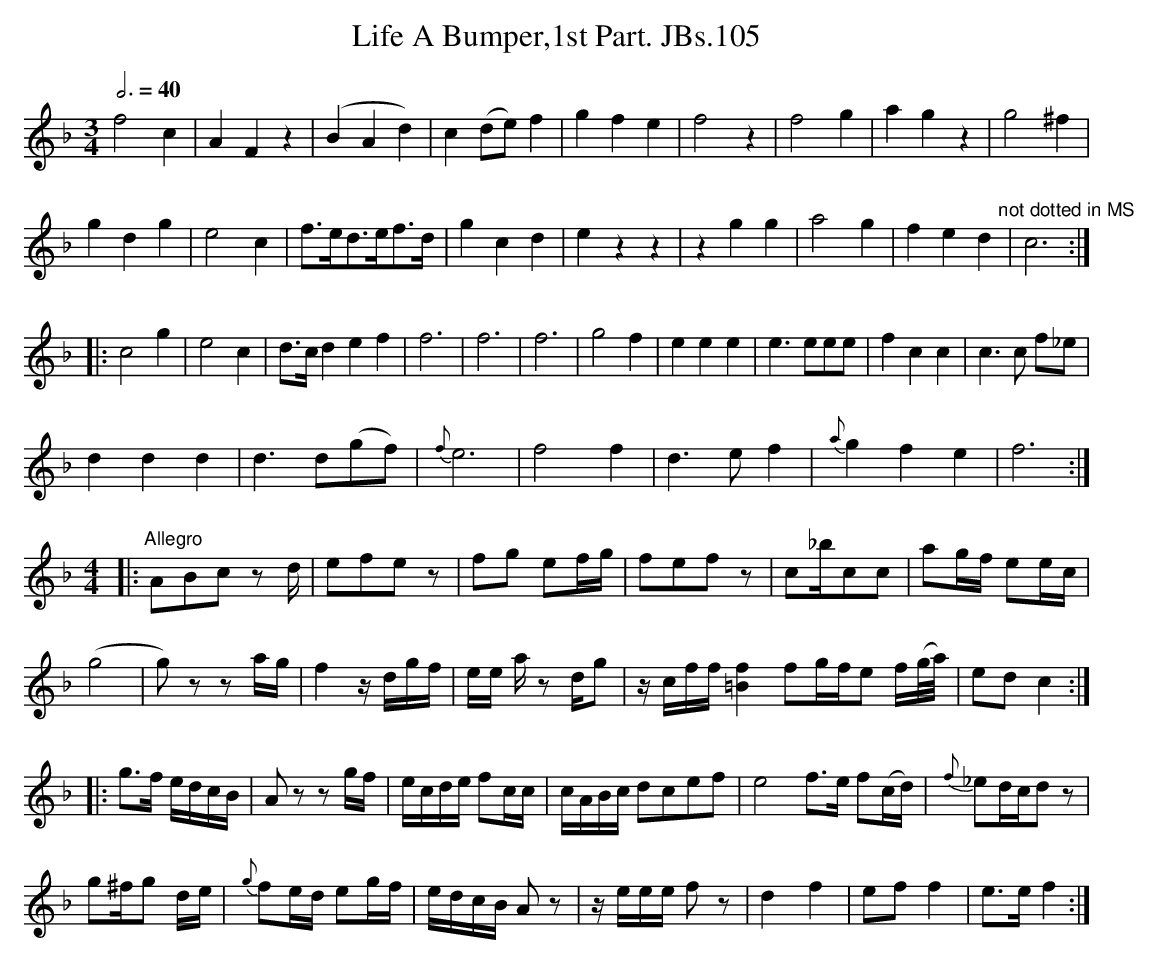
X:1
T:Life A Bumper,1st Part. JBs.105
M:3/4
L:1/8
Q:3/4=40
K:F major
f4c2|A2F2z2|(B2A2d2)|c2(de)f2|g2f2e2|f4z2|f4g2|a2g2z2|g4^f2|!
g2d2g2|e4c2|f>ed>ef>d|g2c2d2|e2z2z2|\
z2g2g2|a4g2|f2e2d2"not dotted in MS"|c6:|!
|:c4g2|e4c2|d>cd2e2f2|f6|f6|f6|g4f2|e2e2e2|e3 eee|f2c2c2|c3c f_e|!
d2d2d2|d3d(gf)|{f}e6|f4f2|d3ef2|{a}g2f2e2|f6:|!
M:4/4
|:"Allegro"ABc zd/|efez|fg ef/g/|fefz|c_b/cc|ag/f/ ee/c/|!
(g4|g)z za/g/|f2z/ d/g/f/|e/e/ a/z d/g|\
z/c/f/f/[=B2f2]fg/f/e f/(g/4a/4)|edc2:|!
|:g>f e/d/c/B/|Azz g/f/|e/c/d/e/ fc/c/|\
c/A/B/c/ dcef|e4f>e f(c/d/)|{f}_ed/c/dz|!
g^f/g d/e/|{g}fe/d/ eg/f/|e/d/c/B/ Az|\
z/e/e/e/ fz|d2f2|eff2|e>ef2:|
